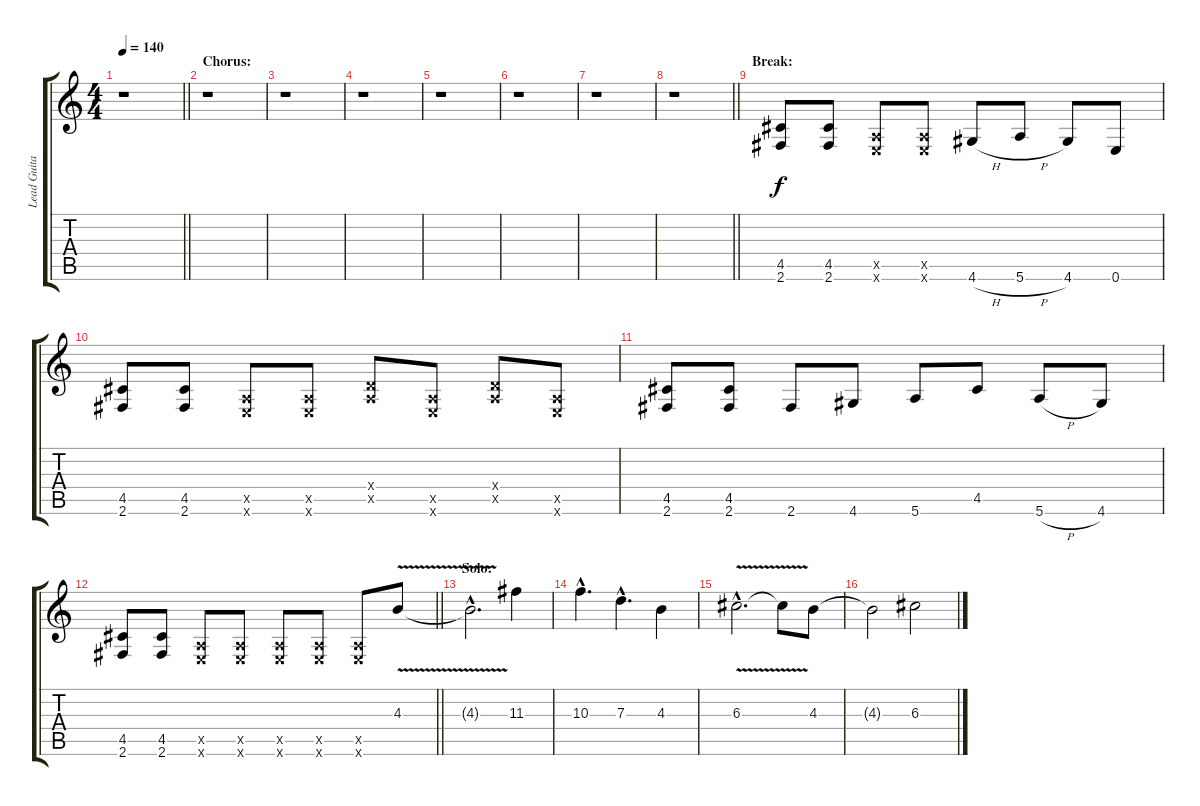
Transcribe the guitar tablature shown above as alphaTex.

\track ("Lead Guitar 1" "Lead Guita") {instrument distortionguitar}
\staff {score tabs}
\tuning (E4 B3 G3 D3 A2 E2) {hide}
\ts (4 4)
\tempo 140
\clef g2
\barLineRight lightlight
\ks c
r.1{dy f} |
\section ("" "Chorus:")
r.1 |
r.1 |
r.1 |
r.1 |
r.1 |
r.1 |
\barLineRight lightlight
r.1 |
\section ("" "Break:")
(4.5 2.6).8 (4.5 2.6).8 (0.5{x} 0.6{x}).8 (0.5{x} 0.6{x}).8 4.6{h}.8 5.6{h}.8 4.6.8 0.6.8 |
(4.5 2.6).8 (4.5 2.6).8 (0.5{x} 0.6{x}).8 (0.5{x} 0.6{x}).8 (0.4{x} 0.5{x}).8 (0.5{x} 0.6{x}).8 (0.4{x} 0.5{x}).8 (0.5{x} 0.6{x}).8 |
(4.5 2.6).8 (4.5 2.6).8 2.6.8 4.6.8 5.6.8 4.5.8 5.6{h}.8 4.6.8 |
\barLineRight lightlight
(4.5 2.6).8 (4.5 2.6).8 (0.5{x} 0.6{x}).8 (0.5{x} 0.6{x}).8 (0.5{x} 0.6{x}).8 (0.5{x} 0.6{x}).8 (0.5{x} 0.6{x}).8 4.3{v}.8 |
\section ("" "Solo:")
4.3{hac t}.2{d} 11.3.4 |
10.3{hac}.4{d} 7.3{hac}.4{d} 4.3.4 |
6.3{v hac}.2{d} 6.3{t}.8 4.3.8 |
4.3{t}.2 6.3.2
